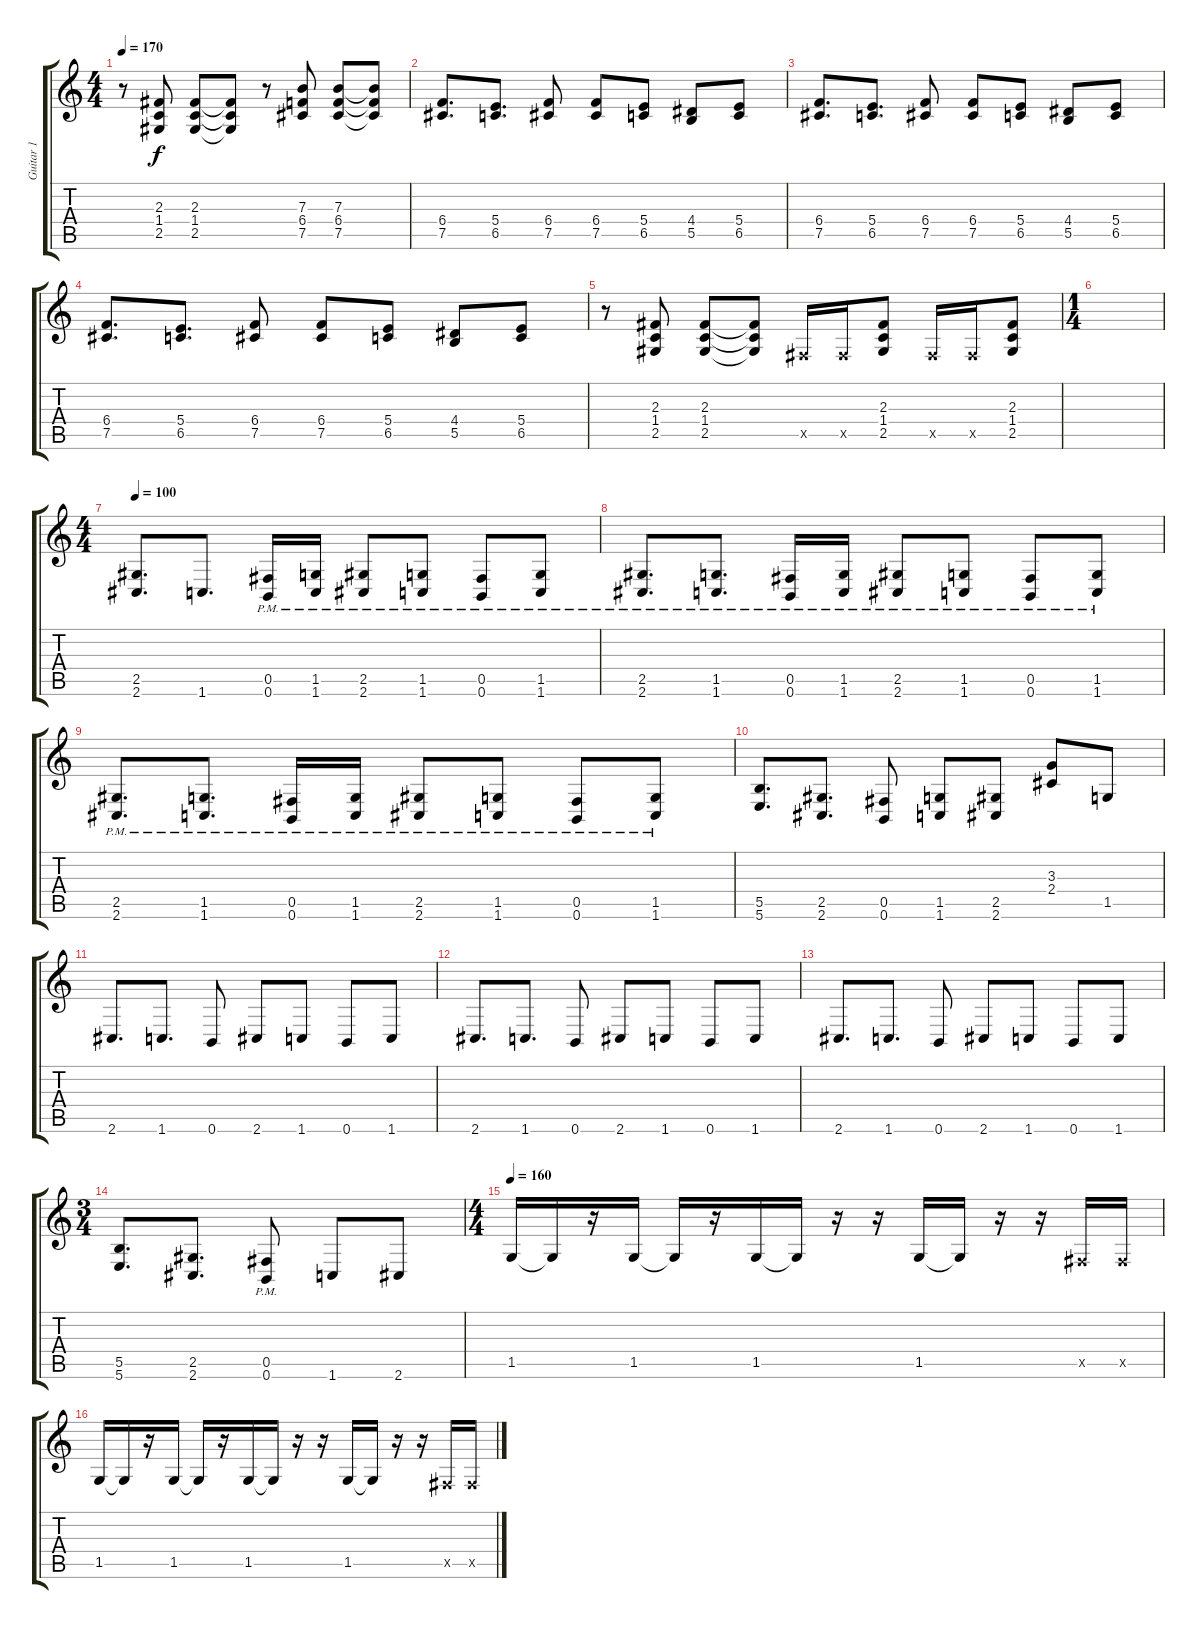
\track ("Guitar 1" "Guitar 1") {instrument overdrivenguitar}
\staff {score tabs}
\tuning (Db4 Ab3 E3 B2 Gb2 B1) {hide}
\ts (4 4)
\tempo 170
\clef g2
\ks c
r.8{dy f} (2.3 1.4 2.5).8 (2.3 1.4 2.5).8 (2.3{t} 1.4{t} 2.5{t}).8 r.8 (7.3 6.4 7.5).8 (7.3 6.4 7.5).8 (7.3{t} 6.4{t} 7.5{t}).8 |
(6.4 7.5).8{d} (5.4 6.5).8{d} (6.4 7.5).8 (6.4 7.5).8 (5.4 6.5).8 (4.4 5.5).8 (5.4 6.5).8 |
(6.4 7.5).8{d} (5.4 6.5).8{d} (6.4 7.5).8 (6.4 7.5).8 (5.4 6.5).8 (4.4 5.5).8 (5.4 6.5).8 |
(6.4 7.5).8{d} (5.4 6.5).8{d} (6.4 7.5).8 (6.4 7.5).8 (5.4 6.5).8 (4.4 5.5).8 (5.4 6.5).8 |
r.8 (2.3 1.4 2.5).8 (2.3 1.4 2.5).8 (2.3{t} 1.4{t} 2.5{t}).8 0.5{x}.16 0.5{x}.16 (2.3 1.4 2.5).8 0.5{x}.16 0.5{x}.16 (2.3 1.4 2.5).8 |
\ts (1 4)
|
\ts (4 4)
\tempo 100
(2.5 2.6).8{d} 1.6.8{d} (0.5{pm} 0.6{pm}).16 (1.5{pm} 1.6{pm}).16 (2.5{pm} 2.6{pm}).8 (1.5{pm} 1.6{pm}).8 (0.5{pm} 0.6{pm}).8 (1.5{pm} 1.6{pm}).8 |
(2.5{pm} 2.6{pm}).8{d} (1.5{pm} 1.6{pm}).8{d} (0.5{pm} 0.6{pm}).16 (1.5{pm} 1.6{pm}).16 (2.5{pm} 2.6{pm}).8 (1.5{pm} 1.6{pm}).8 (0.5{pm} 0.6{pm}).8 (1.5{pm} 1.6{pm}).8 |
(2.5{pm} 2.6{pm}).8{d} (1.5{pm} 1.6{pm}).8{d} (0.5{pm} 0.6{pm}).16 (1.5{pm} 1.6{pm}).16 (2.5{pm} 2.6{pm}).8 (1.5{pm} 1.6{pm}).8 (0.5{pm} 0.6{pm}).8 (1.5{pm} 1.6{pm}).8 |
(5.5 5.6).8{d} (2.5 2.6).8{d} (0.5 0.6).8 (1.5 1.6).8 (2.5 2.6).8 (3.3 2.4).8 1.5.8 |
2.6.8{d} 1.6.8{d} 0.6.8 2.6.8 1.6.8 0.6.8 1.6.8 |
2.6.8{d} 1.6.8{d} 0.6.8 2.6.8 1.6.8 0.6.8 1.6.8 |
2.6.8{d} 1.6.8{d} 0.6.8 2.6.8 1.6.8 0.6.8 1.6.8 |
\ts (3 4)
(5.5 5.6).8{d} (2.5 2.6).8{d} (0.5{pm} 0.6{pm}).8 1.6.8 2.6.8 |
\ts (4 4)
\tempo 160
1.5.16 1.5{t}.16 r.16 1.5.16 1.5{t}.16 r.16 1.5.16 1.5{t}.16 r.16 r.16 1.5.16 1.5{t}.16 r.16 r.16 0.5{x}.16 0.5{x}.16 |
1.5.16 1.5{t}.16 r.16 1.5.16 1.5{t}.16 r.16 1.5.16 1.5{t}.16 r.16 r.16 1.5.16 1.5{t}.16 r.16 r.16 0.5{x}.16 0.5{x}.16
